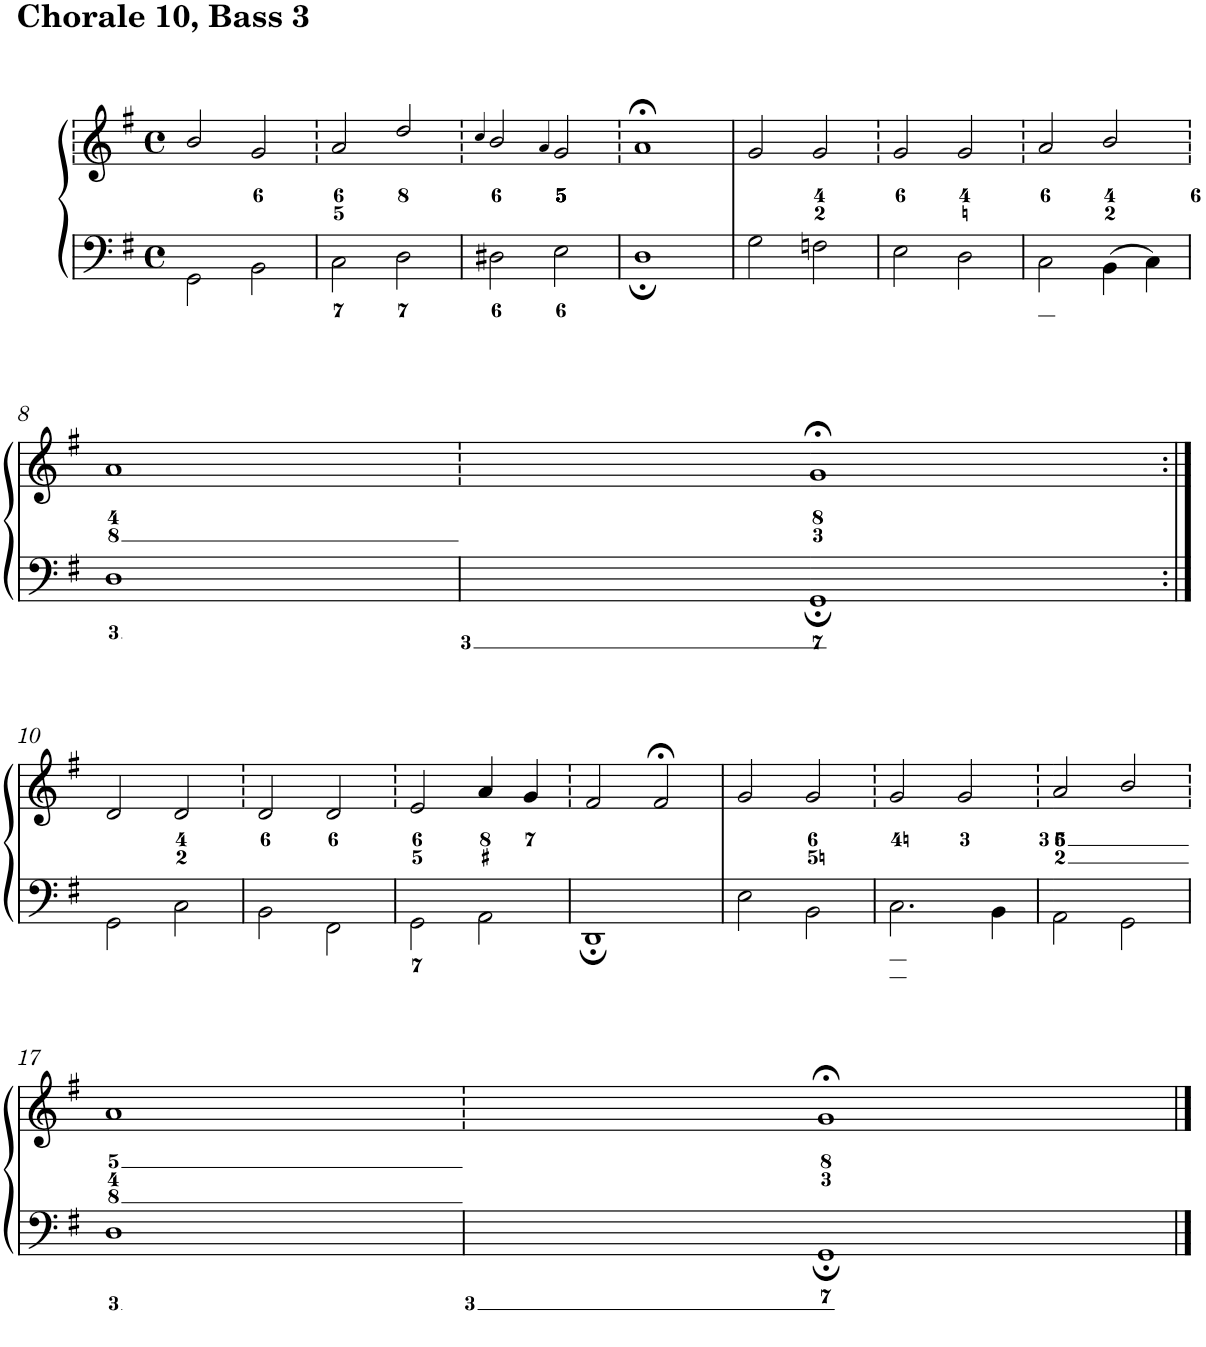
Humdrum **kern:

**kern	**kern
*part1	*part1
*staff2	*staff1
*I"Piano	*
*I'Pno.	*
*clefF4	*clefG2
*k[f#]	*k[f#]
*G:	*G:
*M4/4	*M4/4
*met(c)	*met(c)
=1	=1
2GG\	2b/
2BB\	2g/
=2	=2
2C\	2a/
2D\	2dd/
=3	=3
.	4qcc/
2D#X\	2b/
.	4qa/
2E\	2g/
=4	=4
1D;	1a;<
=5	=5
2G\	2g/
2Fn\	2g/
=6	=6
2E\	2g/
2D\	2g/
=7	=7
2C\	2a/
4BB\	2b/
4C\	.
!!LO:LB:g=z
=8	=8
1D	1a
=9	=9
1GG;	1g;<
!!LO:LB:g=z
=10:|!	=10:|!
2GG\	2d/
2C\	2d/
=11	=11
2BB\	2d/
2FF#\	2d/
=12	=12
2GG\	2e/
2AA\	4a/
.	4g/
=13	=13
1DD;	2f#/
.	2f#;</
=14	=14
2E\	2g/
2BB\	2g/
=15	=15
2.C\	2g/
.	2g/
4BB\	.
=16	=16
2AA\	2a/
2GG\	2b/
!!LO:LB:g=z
=17	=17
1D	1a
=18	=18
1GG;	1g;<
==	==
*-	*-
